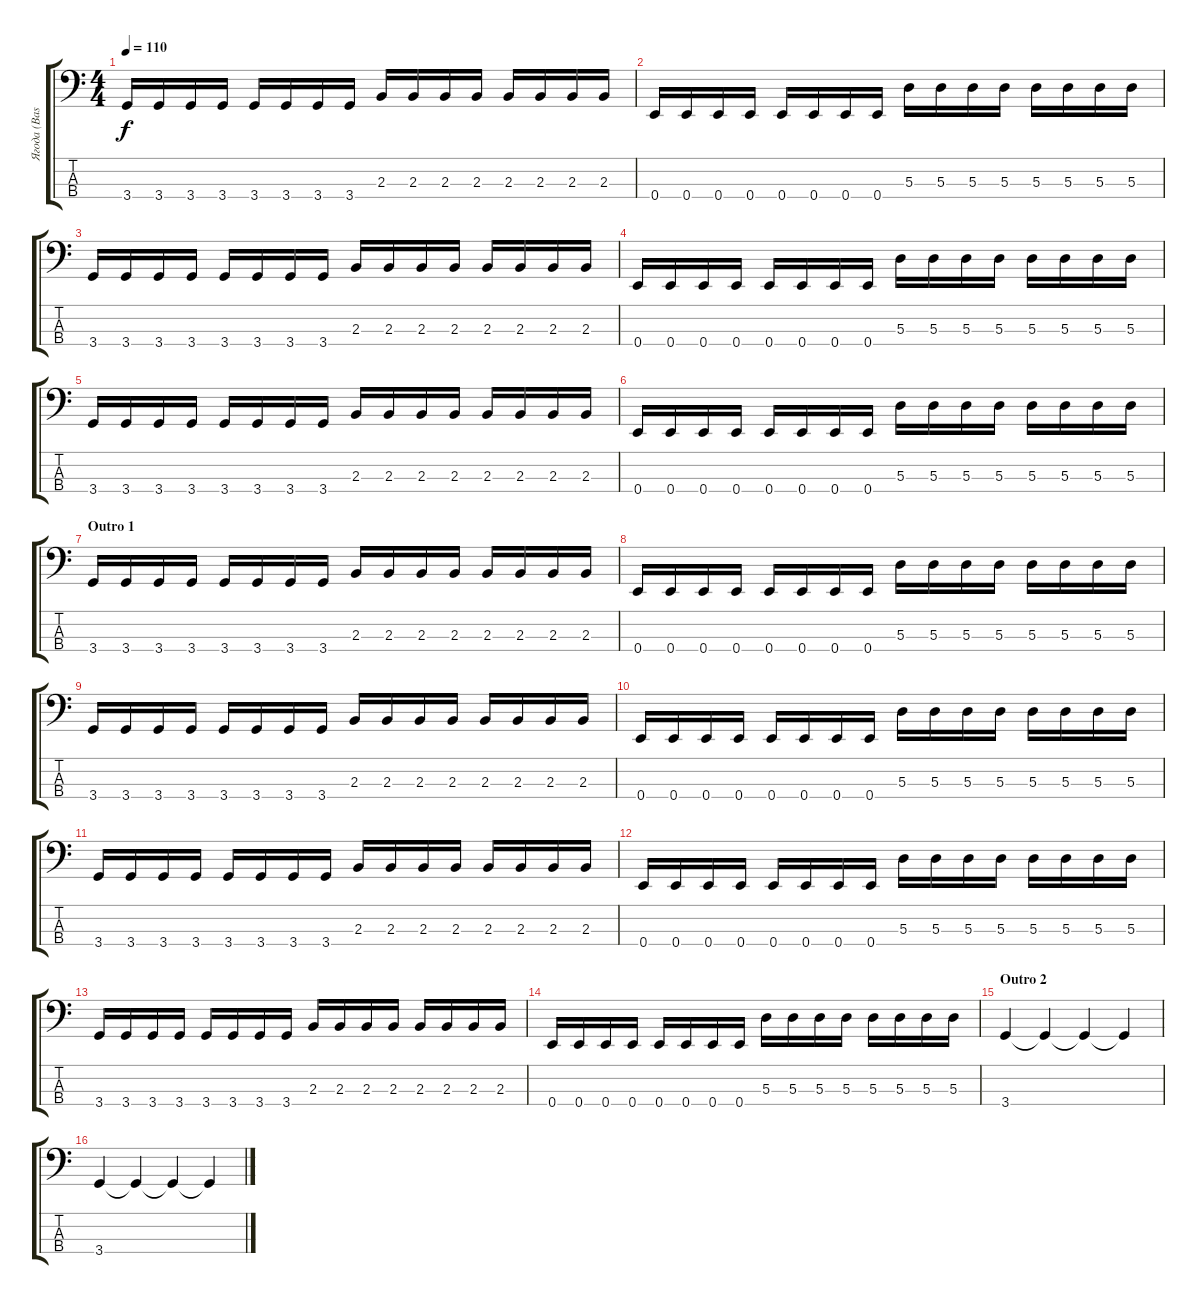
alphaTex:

\track ("Ягода (Bass)" "Ягода (Bas") {instrument electricbassfinger}
\staff {score tabs}
\tuning (G2 D2 A1 E1) {hide}
\ts (4 4)
\tempo 110
\clef f4
\ks c
3.4.16{dy f} 3.4.16 3.4.16 3.4.16 3.4.16 3.4.16 3.4.16 3.4.16 2.3.16 2.3.16 2.3.16 2.3.16 2.3.16 2.3.16 2.3.16 2.3.16 |
0.4.16 0.4.16 0.4.16 0.4.16 0.4.16 0.4.16 0.4.16 0.4.16 5.3.16 5.3.16 5.3.16 5.3.16 5.3.16 5.3.16 5.3.16 5.3.16 |
3.4.16 3.4.16 3.4.16 3.4.16 3.4.16 3.4.16 3.4.16 3.4.16 2.3.16 2.3.16 2.3.16 2.3.16 2.3.16 2.3.16 2.3.16 2.3.16 |
0.4.16 0.4.16 0.4.16 0.4.16 0.4.16 0.4.16 0.4.16 0.4.16 5.3.16 5.3.16 5.3.16 5.3.16 5.3.16 5.3.16 5.3.16 5.3.16 |
3.4.16 3.4.16 3.4.16 3.4.16 3.4.16 3.4.16 3.4.16 3.4.16 2.3.16 2.3.16 2.3.16 2.3.16 2.3.16 2.3.16 2.3.16 2.3.16 |
0.4.16 0.4.16 0.4.16 0.4.16 0.4.16 0.4.16 0.4.16 0.4.16 5.3.16 5.3.16 5.3.16 5.3.16 5.3.16 5.3.16 5.3.16 5.3.16 |
\section ("" "Outro 1")
3.4.16 3.4.16 3.4.16 3.4.16 3.4.16 3.4.16 3.4.16 3.4.16 2.3.16 2.3.16 2.3.16 2.3.16 2.3.16 2.3.16 2.3.16 2.3.16 |
0.4.16 0.4.16 0.4.16 0.4.16 0.4.16 0.4.16 0.4.16 0.4.16 5.3.16 5.3.16 5.3.16 5.3.16 5.3.16 5.3.16 5.3.16 5.3.16 |
3.4.16 3.4.16 3.4.16 3.4.16 3.4.16 3.4.16 3.4.16 3.4.16 2.3.16 2.3.16 2.3.16 2.3.16 2.3.16 2.3.16 2.3.16 2.3.16 |
0.4.16 0.4.16 0.4.16 0.4.16 0.4.16 0.4.16 0.4.16 0.4.16 5.3.16 5.3.16 5.3.16 5.3.16 5.3.16 5.3.16 5.3.16 5.3.16 |
3.4.16 3.4.16 3.4.16 3.4.16 3.4.16 3.4.16 3.4.16 3.4.16 2.3.16 2.3.16 2.3.16 2.3.16 2.3.16 2.3.16 2.3.16 2.3.16 |
0.4.16 0.4.16 0.4.16 0.4.16 0.4.16 0.4.16 0.4.16 0.4.16 5.3.16 5.3.16 5.3.16 5.3.16 5.3.16 5.3.16 5.3.16 5.3.16 |
3.4.16 3.4.16 3.4.16 3.4.16 3.4.16 3.4.16 3.4.16 3.4.16 2.3.16 2.3.16 2.3.16 2.3.16 2.3.16 2.3.16 2.3.16 2.3.16 |
0.4.16 0.4.16 0.4.16 0.4.16 0.4.16 0.4.16 0.4.16 0.4.16 5.3.16 5.3.16 5.3.16 5.3.16 5.3.16 5.3.16 5.3.16 5.3.16 |
\section ("" "Outro 2")
3.4.4 3.4{t}.4 3.4{t}.4 3.4{t}.4 |
3.4.4 3.4{t}.4 3.4{t}.4 3.4{t}.4
